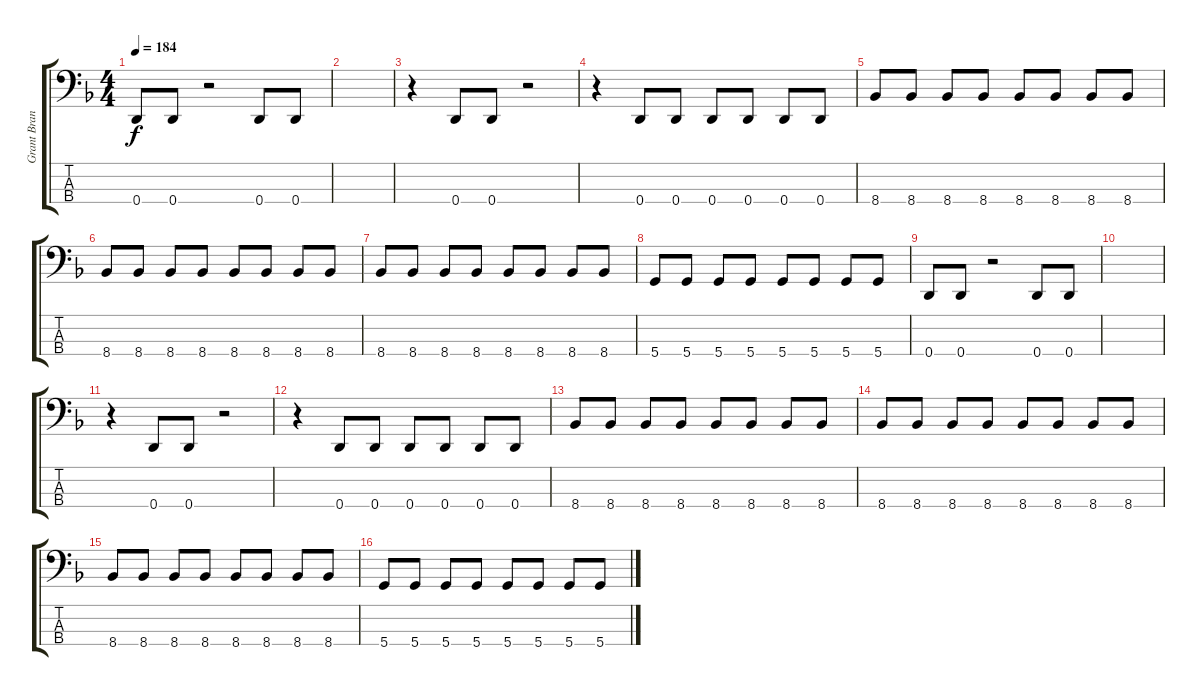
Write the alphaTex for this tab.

\track ("Grant Brandell" "Grant Bran") {instrument electricbassfinger}
\staff {score tabs}
\tuning (G2 D2 A1 D1) {hide}
\ts (4 4)
\tempo 184
\clef f4
\ks dminor
0.4.8{dy f} 0.4.8 r.2 0.4.8 0.4.8 |
|
r.4 0.4.8 0.4.8 r.2 |
r.4 0.4.8 0.4.8 0.4.8 0.4.8 0.4.8 0.4.8 |
8.4.8 8.4.8 8.4.8 8.4.8 8.4.8 8.4.8 8.4.8 8.4.8 |
8.4.8 8.4.8 8.4.8 8.4.8 8.4.8 8.4.8 8.4.8 8.4.8 |
8.4.8 8.4.8 8.4.8 8.4.8 8.4.8 8.4.8 8.4.8 8.4.8 |
5.4.8 5.4.8 5.4.8 5.4.8 5.4.8 5.4.8 5.4.8 5.4.8 |
0.4.8 0.4.8 r.2 0.4.8 0.4.8 |
|
r.4 0.4.8 0.4.8 r.2 |
r.4 0.4.8 0.4.8 0.4.8 0.4.8 0.4.8 0.4.8 |
8.4.8 8.4.8 8.4.8 8.4.8 8.4.8 8.4.8 8.4.8 8.4.8 |
8.4.8 8.4.8 8.4.8 8.4.8 8.4.8 8.4.8 8.4.8 8.4.8 |
8.4.8 8.4.8 8.4.8 8.4.8 8.4.8 8.4.8 8.4.8 8.4.8 |
5.4.8 5.4.8 5.4.8 5.4.8 5.4.8 5.4.8 5.4.8 5.4.8
